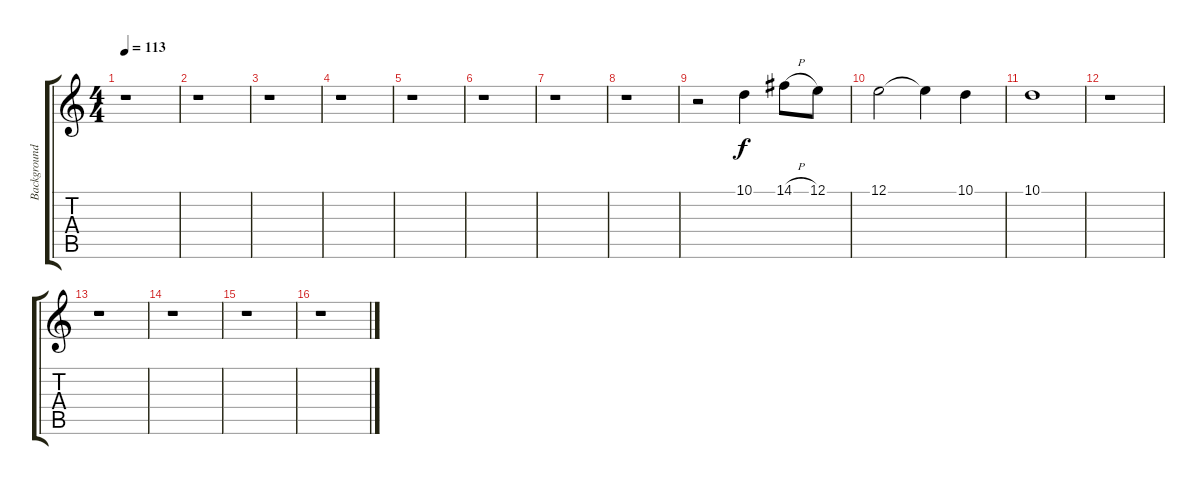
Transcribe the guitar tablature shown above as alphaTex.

\track ("Background vocals" "Background") {instrument altosax}
\staff {score tabs}
\tuning (E4 B3 G3 D3 A2 E2) {hide}
\ts (4 4)
\tempo 113
\clef g2
\ks c
r.1{dy f} |
r.1 |
r.1 |
r.1 |
r.1 |
r.1 |
r.1 |
r.1 |
r.2 10.1.4 14.1{h}.8 12.1.8 |
12.1.2 12.1{t}.4 10.1.4 |
10.1.1 |
r.1 |
r.1 |
r.1 |
r.1 |
r.1
